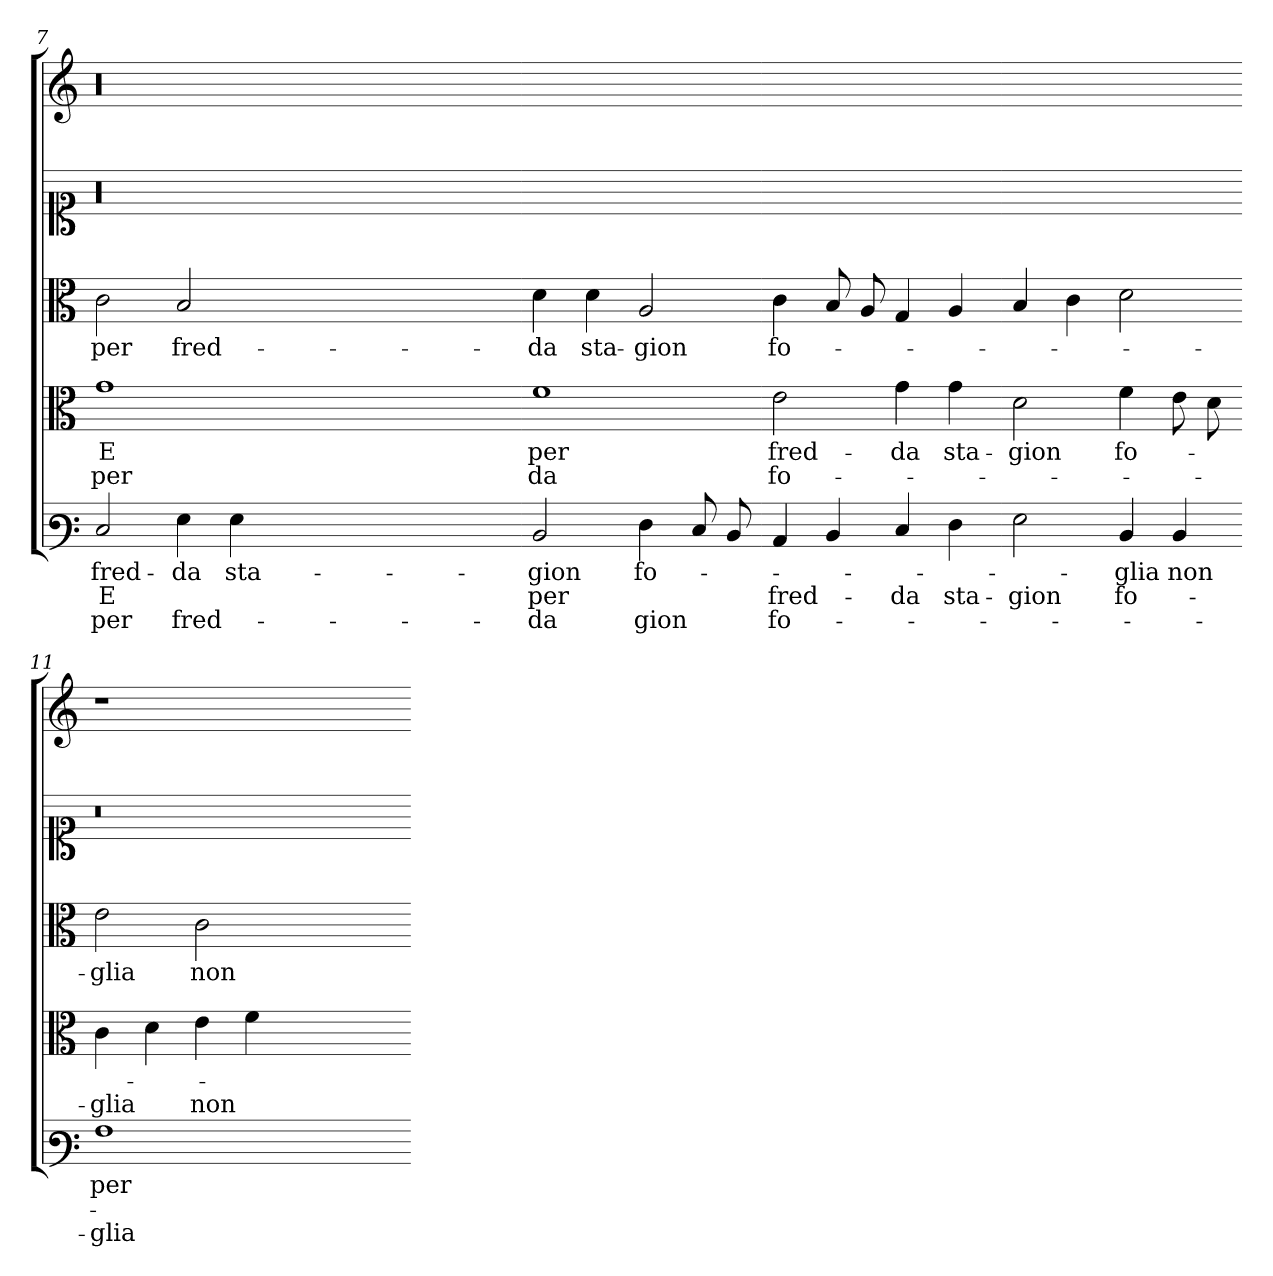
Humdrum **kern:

**kern	**text	**text	**text	**kern	**text	**text	**kern	**text	**kern	**kern
*part5	*part5	*part5	*part5	*part4	*part4	*part4	*part3	*part3	*part2	*part1
*staff5	*staff5	*staff5	*staff5	*staff4	*staff4	*staff4	*staff3	*staff3	*staff2	*staff1
*clefF3	*	*	*	*clefC3	*	*	*clefC3	*	*clefC1	*clefG2
*k[]	*	*	*	*k[]	*	*	*k[]	*	*k[]	*k[]
=7	=7	=7	=7	=7	=7	=7	=7	=7	=7	=7
2E	fred-	E	per	1g	E	per	2c	per	00r	00r
4G	da	.	fred-	.	.	.	2B	fred-	.	.
4G	sta-	.	.	.	.	.	.	.	.	.
0.ryy	.	.	.	0.ryy	.	.	0.ryy	.	.	.
=8-	=8-	=8-	=8-	=8-	=8-	=8-	=8-	=8-	=8-	=8-
2D	gion	per	da	1f	per	da	4d	da	1ryy	1ryy
.	.	.	.	.	.	.	4d	sta-	.	.
4F	fo-	.	gion	.	.	.	2A	gion	.	.
8E	.	.	.	.	.	.	.	.	.	.
8D	.	.	.	.	.	.	.	.	.	.
=9-	=9-	=9-	=9-	=9-	=9-	=9-	=9-	=9-	=9-	=9-
4C	.	fred-	fo-	2e	fred-	fo-	4c	fo-	1ryy	1ryy
4D	.	.	.	.	.	.	8B	.	.	.
.	.	.	.	.	.	.	8A	.	.	.
4E	.	da	.	4g	da	.	4G	.	.	.
4F	.	sta-	.	4g	sta-	.	4A	.	.	.
=10-	=10-	=10-	=10-	=10-	=10-	=10-	=10-	=10-	=10-	=10-
2G	.	gion	.	2d	gion	.	4B	.	1ryy	1ryy
.	.	.	.	.	.	.	4c	.	.	.
4D	glia	fo-	.	4f	fo-	.	2d	.	.	.
4D	non	.	.	8e	.	.	.	.	.	.
.	.	.	.	8d	.	.	.	.	.	.
=11-	=11-	=11-	=11-	=11-	=11-	=11-	=11-	=11-	=11-	=11-
1A	per-	.	glia	4c	.	glia	2e	glia	0r	1r
.	.	.	.	4d	.	.	.	.	.	.
.	.	.	.	4e	.	non	2c	non	.	.
.	.	.	.	4f	.	.	.	.	.	.
1ryy	.	.	.	1ryy	.	.	1ryy	.	.	1ryy
=-	=-	=-	=-	=-	=-	=-	=-	=-	=-	=-
*-	*-	*-	*-	*-	*-	*-	*-	*-	*-	*-
